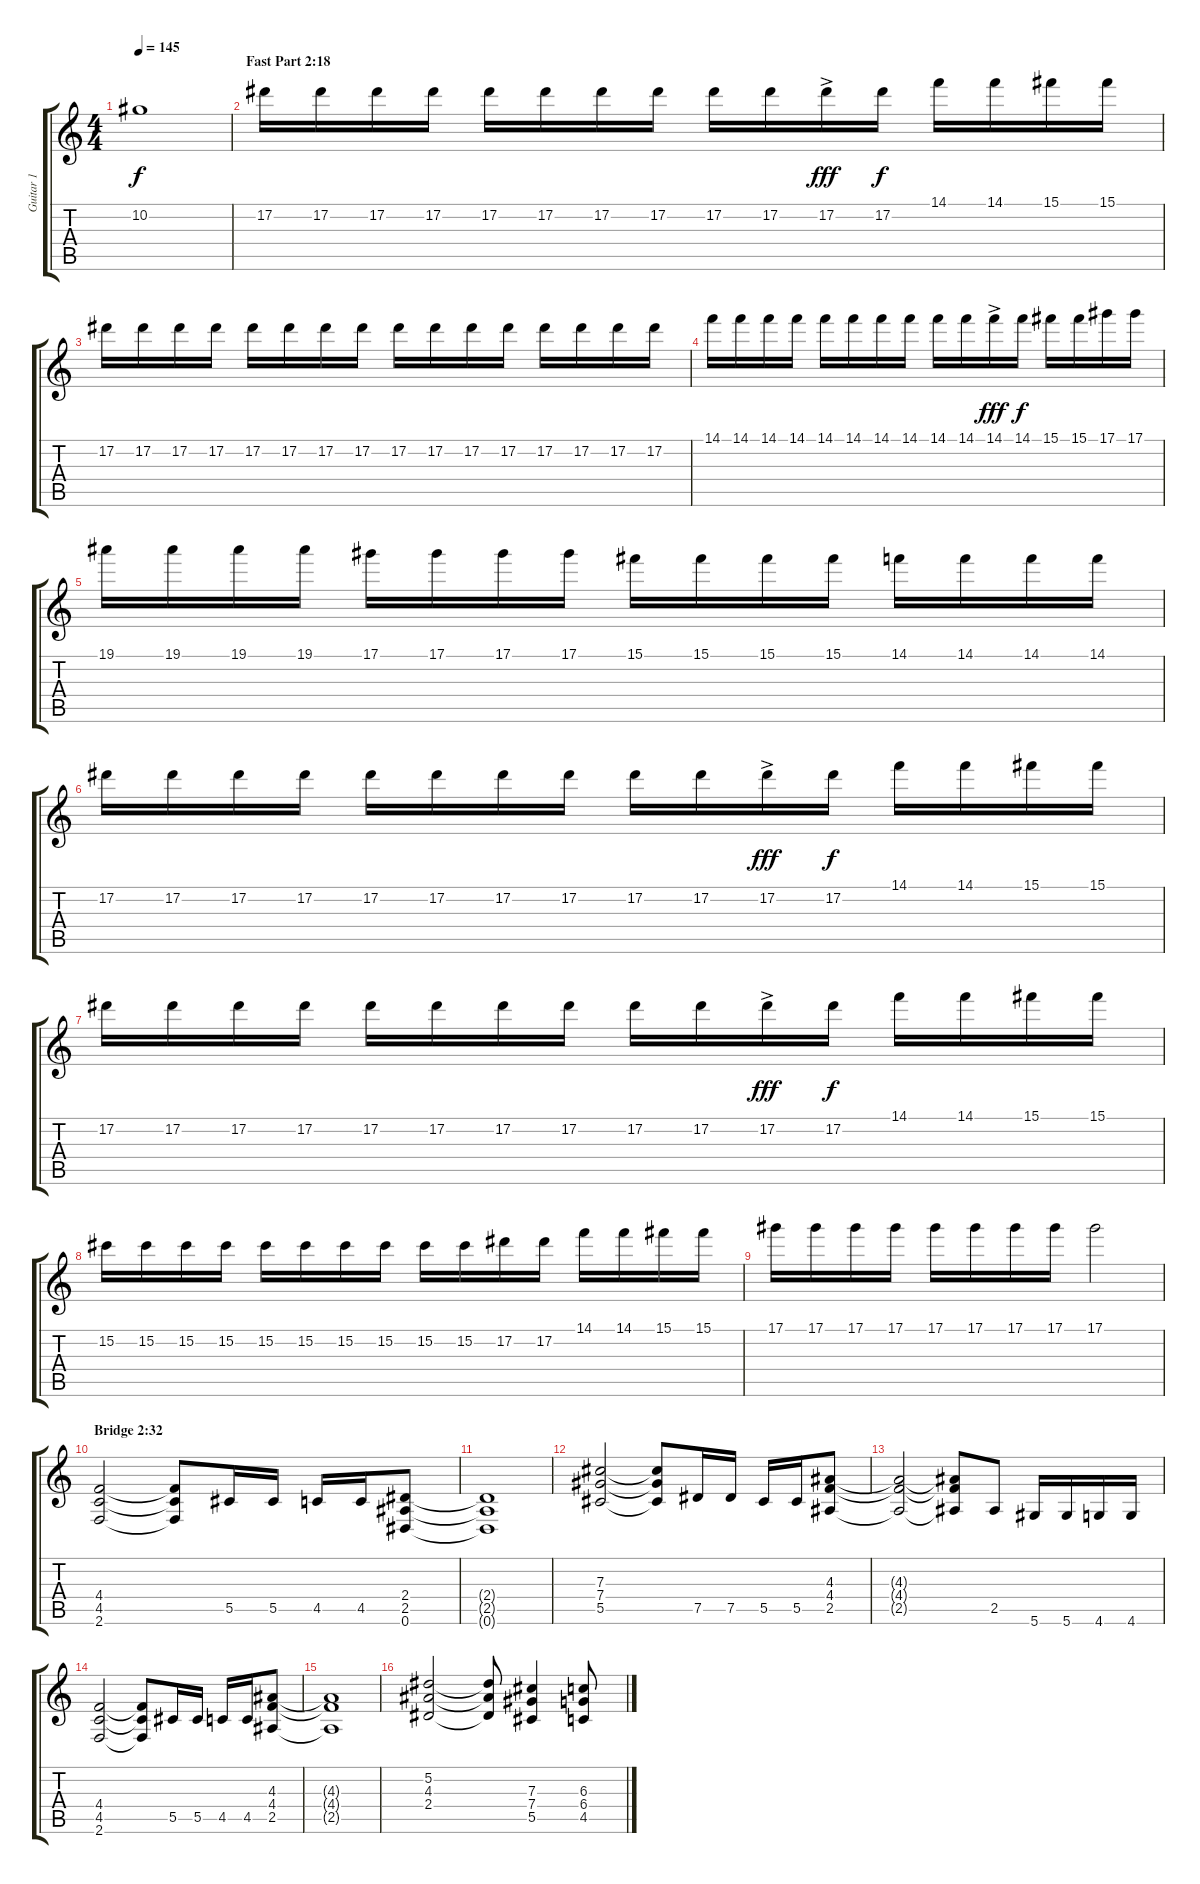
\track ("Guitar 1" "Guitar 1") {instrument distortionguitar}
\staff {score tabs}
\tuning (Eb4 Bb3 Gb3 Db3 Ab2 Eb2) {hide}
\ts (4 4)
\tempo 145
\clef g2
\ks c
10.2.1{dy f} |
\section ("" "Fast Part 2:18")
17.2.16 17.2.16 17.2.16 17.2.16 17.2.16 17.2.16 17.2.16 17.2.16 17.2.16 17.2.16 17.2{ac}.16{dy fff} 17.2.16{dy f} 14.1.16 14.1.16 15.1.16 15.1.16 |
17.2.16 17.2.16 17.2.16 17.2.16 17.2.16 17.2.16 17.2.16 17.2.16 17.2.16 17.2.16 17.2.16 17.2.16 17.2.16 17.2.16 17.2.16 17.2.16 |
14.1.16 14.1.16 14.1.16 14.1.16 14.1.16 14.1.16 14.1.16 14.1.16 14.1.16 14.1.16 14.1{ac}.16{dy fff} 14.1.16{dy f} 15.1.16 15.1.16 17.1.16 17.1.16 |
19.1.16 19.1.16 19.1.16 19.1.16 17.1.16 17.1.16 17.1.16 17.1.16 15.1.16 15.1.16 15.1.16 15.1.16 14.1.16 14.1.16 14.1.16 14.1.16 |
17.2.16 17.2.16 17.2.16 17.2.16 17.2.16 17.2.16 17.2.16 17.2.16 17.2.16 17.2.16 17.2{ac}.16{dy fff} 17.2.16{dy f} 14.1.16 14.1.16 15.1.16 15.1.16 |
17.2.16 17.2.16 17.2.16 17.2.16 17.2.16 17.2.16 17.2.16 17.2.16 17.2.16 17.2.16 17.2{ac}.16{dy fff} 17.2.16{dy f} 14.1.16 14.1.16 15.1.16 15.1.16 |
15.2.16 15.2.16 15.2.16 15.2.16 15.2.16 15.2.16 15.2.16 15.2.16 15.2.16 15.2.16 17.2.16 17.2.16 14.1.16 14.1.16 15.1.16 15.1.16 |
17.1.16 17.1.16 17.1.16 17.1.16 17.1.16 17.1.16 17.1.16 17.1.16 17.1.2 |
\section ("" "Bridge 2:32")
(4.4 4.5 2.6).2 (4.4{t} 4.5{t} 2.6{t}).8 5.5.16 5.5.16 4.5.16 4.5.16 (2.4 2.5 0.6).8 |
(2.4{t} 2.5{t} 0.6{t}).1 |
(7.3 7.4 5.5).2 (7.3{t} 7.4{t} 5.5{t}).8 7.5.16 7.5.16 5.5.16 5.5.16 (4.3 4.4 2.5).8 |
(4.3{t} 4.4{t} 2.5{t}).2 (4.3{t} 4.4{t} 2.5{t}).8 2.5.8 5.6.16 5.6.16 4.6.16 4.6.16 |
(4.4 4.5 2.6).2 (4.4{t} 4.5{t} 2.6{t}).8 5.5.16 5.5.16 4.5.16 4.5.16 (4.3 4.4 2.5).8 |
(4.3{t} 4.4{t} 2.5{t}).1 |
(5.2 4.3 2.4).2 (5.2{t} 4.3{t} 2.4{t}).8 (7.3 7.4 5.5).4 (6.3 6.4 4.5).8
